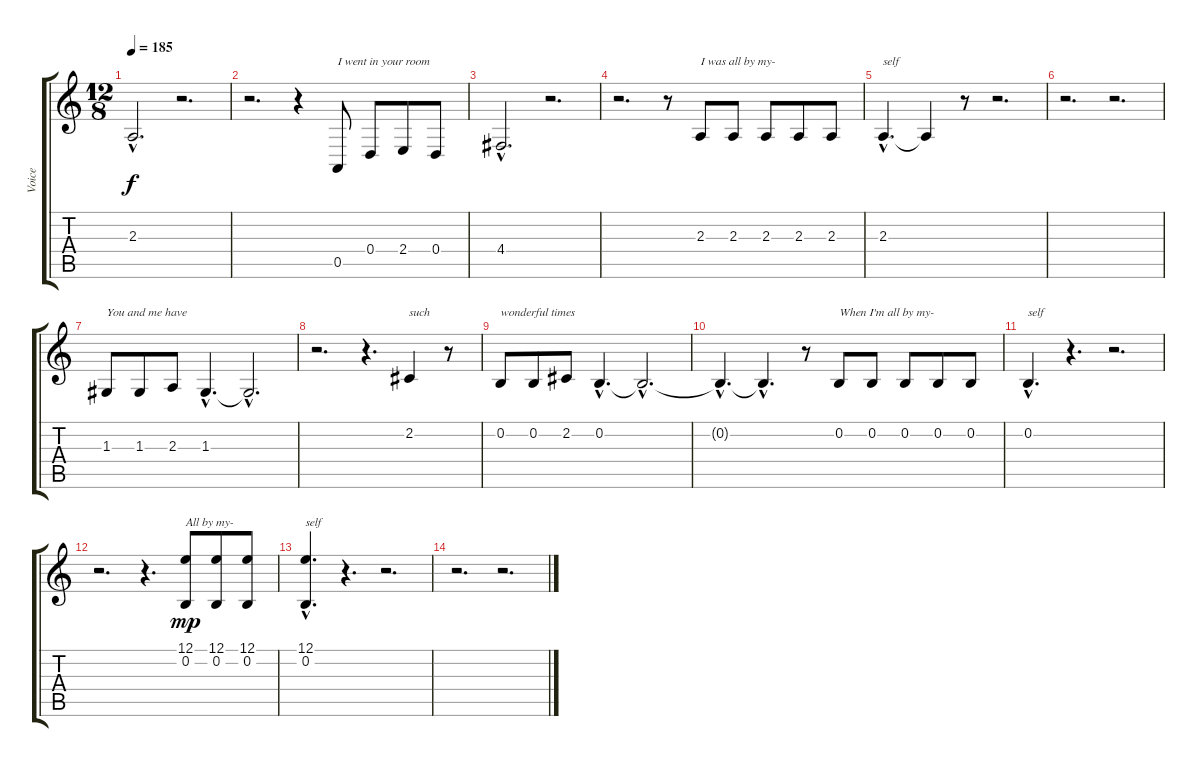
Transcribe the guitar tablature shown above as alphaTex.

\track ("Voice" "Voice") {instrument altosax}
\staff {score tabs}
\tuning (E4 B3 G3 D3 A2 E2) {hide}
\ts (12 8)
\tempo 185
\clef g2
\ks c
2.3{hac}.2{d dy f} r.2{d} |
r.2{d} r.4 0.5.8{txt "I went in your room"} 0.4.8 2.4.8 0.4.8 |
4.4{hac}.2{d} r.2{d} |
r.2{d} r.8 2.3.8{txt "I was all by my-"} 2.3.8 2.3.8 2.3.8 2.3.8 |
2.3{hac}.4{d txt "self"} 2.3{t}.4 r.8 r.2{d} |
r.2{d} r.2{d} |
1.3.8{txt "You and me have"} 1.3.8 2.3.8 1.3{hac}.4{d} 1.3{hac t}.2{d} |
r.2{d} r.4{d} 2.2.4{txt "such"} r.8 |
0.2.8{txt "wonderful times"} 0.2.8 2.2.8 0.2{hac}.4{d} 0.2{hac t}.2{d} |
0.2{hac t}.4{d} 0.2{hac t}.4{d} r.8 0.2.8{txt "When I'm all by my-"} 0.2.8 0.2.8 0.2.8 0.2.8 |
0.2{hac}.4{d txt "self"} r.4{d} r.2{d} |
r.2{d} r.4{d} (12.1 0.2).8{txt "All by my-" dy mp} (12.1 0.2).8 (12.1 0.2).8 |
(12.1{hac} 0.2{hac}).4{d txt "self"} r.4{d} r.2{d} |
r.2{d} r.2{d}
